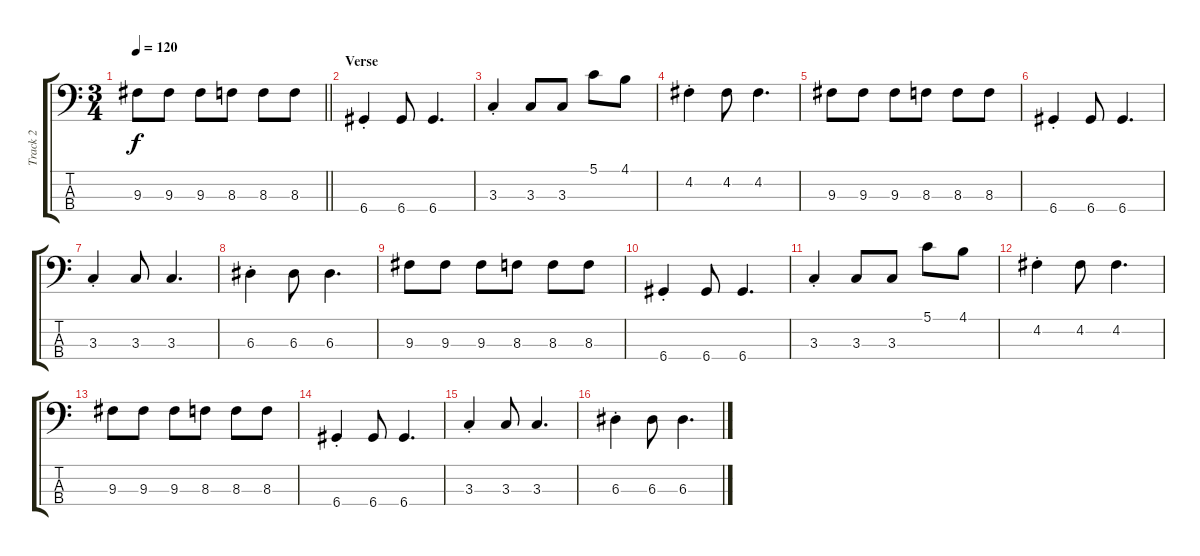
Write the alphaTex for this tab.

\track ("Track 2" "Track 2") {instrument electricbassfinger}
\staff {score tabs}
\tuning (G2 D2 A1 D1) {hide}
\ts (3 4)
\tempo 120
\clef f4
\barLineRight lightlight
\ks c
9.3.8{dy f} 9.3.8 9.3.8 8.3.8 8.3.8 8.3.8 |
\section ("" "Verse")
6.4{st}.4 6.4.8 6.4.4{d} |
3.3{st}.4 3.3.8 3.3.8 5.1.8 4.1.8 |
4.2{st}.4 4.2.8 4.2.4{d} |
9.3.8 9.3.8 9.3.8 8.3.8 8.3.8 8.3.8 |
6.4{st}.4 6.4.8 6.4.4{d} |
3.3{st}.4 3.3.8 3.3.4{d} |
6.3{st}.4 6.3.8 6.3.4{d} |
9.3.8 9.3.8 9.3.8 8.3.8 8.3.8 8.3.8 |
6.4{st}.4 6.4.8 6.4.4{d} |
3.3{st}.4 3.3.8 3.3.8 5.1.8 4.1.8 |
4.2{st}.4 4.2.8 4.2.4{d} |
9.3.8 9.3.8 9.3.8 8.3.8 8.3.8 8.3.8 |
6.4{st}.4 6.4.8 6.4.4{d} |
3.3{st}.4 3.3.8 3.3.4{d} |
6.3{st}.4 6.3.8 6.3.4{d}
